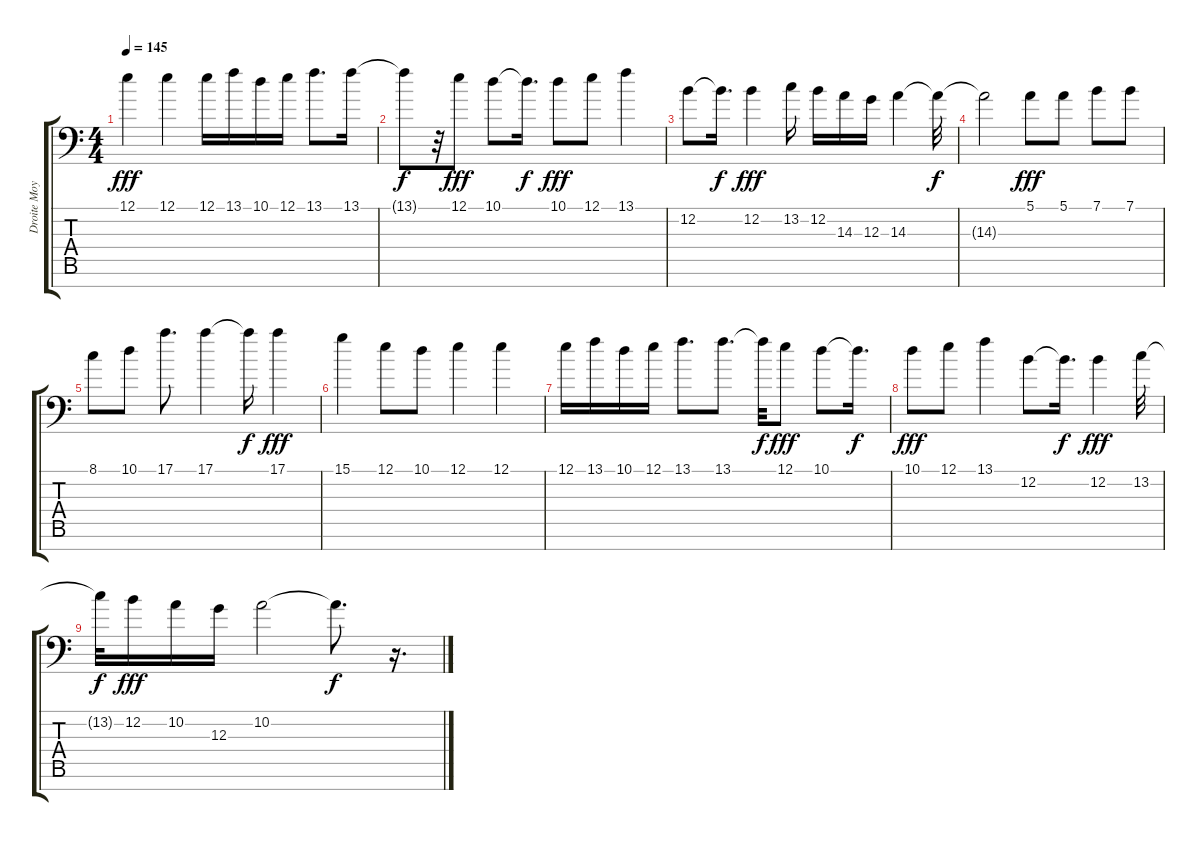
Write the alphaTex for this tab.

\track ("Droite Moyenne" "Droite Moy") {instrument acousticgrandpiano}
\staff {score tabs}
\tuning (E4 B3 G3 D3 A2 E2 C-1) {hide}
\ts (4 4)
\tempo 145
\clef f4
\ks c
12.1.4{dy fff} 12.1.4 12.1.16 13.1.16 10.1.16 12.1.16 13.1.8{d} 13.1.16 |
13.1{t}.8{dy f} r.32 12.1.8{dy fff} 10.1.8 10.1{t}.16{d dy f} 10.1.8{dy fff} 12.1.8 13.1.4 |
12.2.8 12.2{t}.16{d dy f} 12.2.4{dy fff} 13.2.16 12.2.16 14.3.16 12.3.16 14.3.4 14.3{t}.32{dy f} |
14.3{t}.2 5.1.8{dy fff} 5.1.8 7.1.8 7.1.8 |
8.1.8 10.1.8 17.1.8{d} 17.1.4 17.1{t}.16{dy f} 17.1.4{dy fff} |
15.1.4 12.1.8 10.1.8 12.1.4 12.1.4 |
12.1.16 13.1.16 10.1.16 12.1.16 13.1.8{d} 13.1.8{d} 13.1{t}.32{dy f} 12.1.8{dy fff} 10.1.8 10.1{t}.16{d dy f} |
10.1.8{dy fff} 12.1.8 13.1.4 12.2.8 12.2{t}.16{d dy f} 12.2.4{dy fff} 13.2.32 |
13.2{t}.32{dy f} 12.2.16{dy fff} 10.2.16 12.3.16 10.2.2 10.2{t}.8{d dy f} r.16{d}
